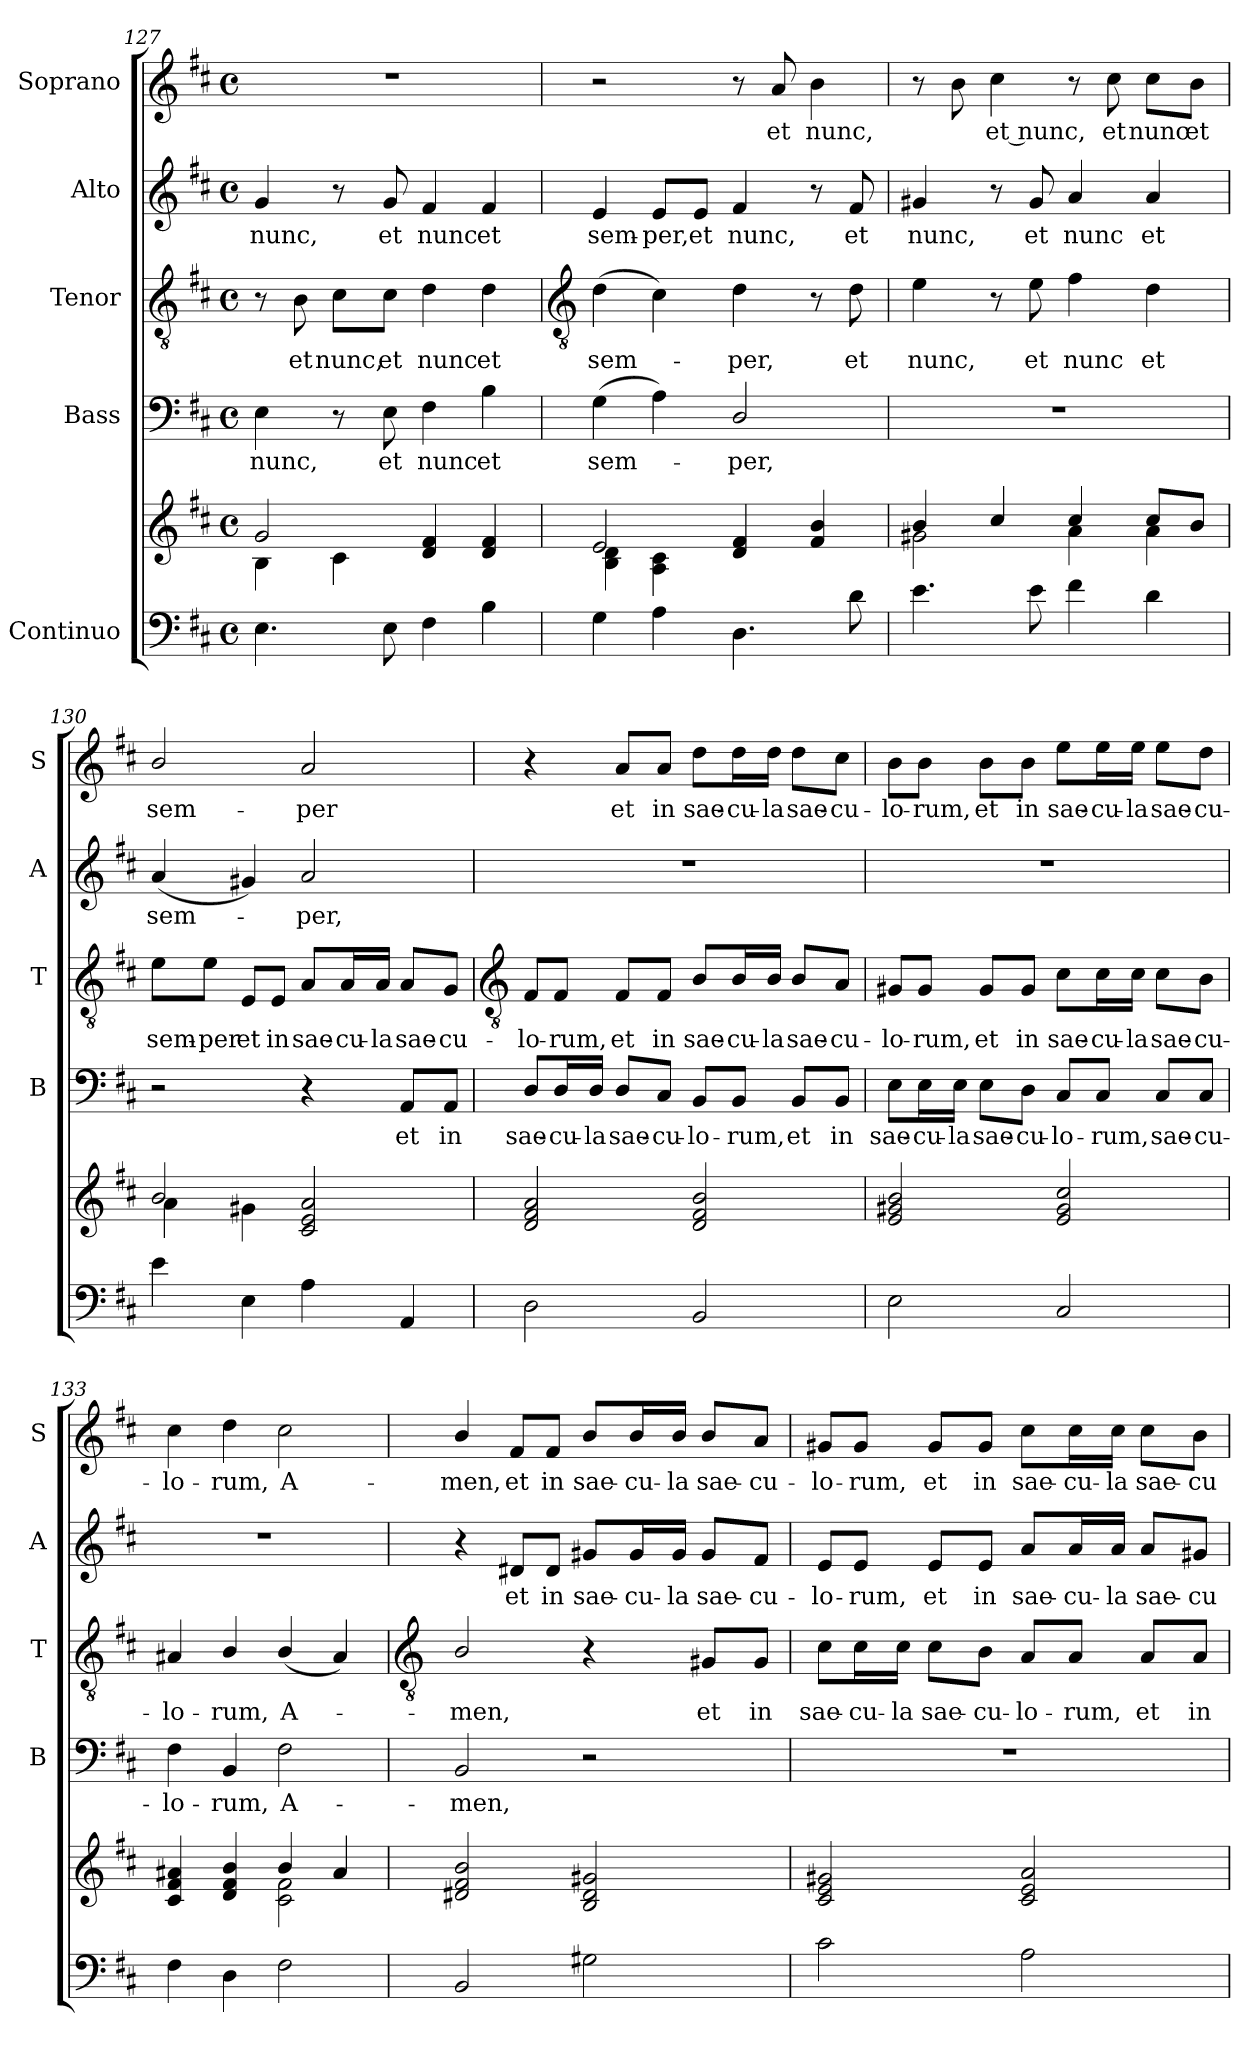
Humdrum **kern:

**kern	**kern	**kern	**text	**kern	**text	**kern	**text	**kern	**text
*part5	*part5	*part4	*part4	*part3	*part3	*part2	*part2	*part1	*part1
*staff6	*staff5	*staff4	*staff4	*staff3	*staff3	*staff2	*staff2	*staff1	*staff1
*I"Continuo	*	*I"Bass	*	*I"Tenor	*	*I"Alto	*	*I"Soprano	*
*	*	*I'B	*	*I'T	*	*I'A	*	*I'S	*
*clefF4	*clefG2	*clefF4	*	*clefGv2	*	*clefG2	*	*clefG2	*
*k[f#c#]	*k[f#c#]	*k[f#c#]	*	*k[f#c#]	*	*k[f#c#]	*	*k[f#c#]	*
*D:	*D:	*D:	*	*D:	*	*D:	*	*D:	*
*M4/4	*M4/4	*M4/4	*	*M4/4	*	*M4/4	*	*M4/4	*
*met(c)	*met(c)	*met(c)	*	*met(c)	*	*met(c)	*	*met(c)	*
=127	=127	=127	=127	=127	=127	=127	=127	=127	=127
*	*^	*	*	*	*	*	*	*	*
*	*	*^	*	*	*	*	*	*	*	*
!	!	!	!	!	!LO:LY:b	!	!	!	!LO:LY:b	!	!
4.E	2g/	4B\	1ryy	4E	nunc,	8r	.	4g	nunc,	1r	.
!	!	!	!	!	!	!	!LO:LY:b	!	!	!	!
.	.	.	.	.	.	8B	et	.	.	.	.
!	!	!	!	!	!	!	!LO:LY:b	!	!	!	!
.	.	4c#\	.	8r	.	8c#\L	nunc,	8r	.	.	.
!	!	!	!	!	!LO:LY:b	!	!LO:LY:b	!	!LO:LY:b	!	!
8E	.	.	.	8E	et	8c#\J	et	8g	et	.	.
!	!	!	!	!	!LO:LY:b	!	!LO:LY:b	!	!LO:LY:b	!	!
4F#	4d/ 4f#/	2ryy	.	4F#	nunc	4d	nunc	4f#	nunc	.	.
!	!	!	!	!	!LO:LY:b	!	!LO:LY:b	!	!LO:LY:b	!	!
4B	4d/ 4f#/	.	.	4B	et	4d	et	4f#	et	.	.
!!LO:LB:g=z
=128	=128	=128	=128	=128	=128	=128	=128	=128	=128	=128	=128
*	*	*	*	*	*	*clefGv2	*	*	*	*	*
!	!	!	!	!	!LO:LY:b	!	!LO:LY:b	!	!LO:LY:b	!	!
4G	2e/	4B\ 4d\	1ryy	(>4G	sem-	(>4d	sem-	4e	sem-	2r	.
!	!	!	!	!	!	!	!	!	!LO:LY:b	!	!
4A	.	4A\ 4c#\	.	4A)	.	4c#)	.	8e/L	-per,	.	.
!	!	!	!	!	!	!	!	!	!LO:LY:b	!	!
.	.	.	.	.	.	.	.	8e/J	et	.	.
!	!	!	!	!	!LO:LY:b	!	!LO:LY:b	!	!LO:LY:b	!	!
4.D	4d/ 4f#/	2ryy	.	2D/	per,	4d	per,	4f#	nunc,	8r	.
!	!	!	!	!	!	!	!	!	!	!	!LO:LY:b
.	.	.	.	.	.	.	.	.	.	8a	et
!	!	!	!	!	!	!	!	!	!	!	!LO:LY:b
.	4f#/ 4b/	.	.	.	.	8r	.	8r	.	4b	nunc,
!	!	!	!	!	!	!	!LO:LY:b	!	!LO:LY:b	!	!
8d	.	.	.	.	.	8d	et	8f#	et	.	.
=129	=129	=129	=129	=129	=129	=129	=129	=129	=129	=129	=129
!	!	!	!	!	!	!	!LO:LY:b	!	!LO:LY:b	!	!
4.e	4b/	2g#X\	1ryy	1r	.	4e	nunc,	4g#X	nunc,	8r	.
.	.	.	.	.	.	.	.	.	.	8b	.
!	!	!	!	!	!	!	!	!	!	!	!LO:LY:b
.	4cc#/	.	.	.	.	8r	.	8r	.	4cc#	et nunc,
!	!	!	!	!	!	!	!LO:LY:b	!	!LO:LY:b	!	!
8e	.	.	.	.	.	8e	et	8g#	et	.	.
!	!	!	!	!	!	!	!LO:LY:b	!	!LO:LY:b	!	!
4f#	4cc#/	4a\	.	.	.	4f#	nunc	4a	nunc	8r	.
!	!	!	!	!	!	!	!	!	!	!	!LO:LY:b
.	.	.	.	.	.	.	.	.	.	8cc#	et
!	!	!	!	!	!	!	!LO:LY:b	!	!LO:LY:b	!	!LO:LY:b
4d	8cc#/L	4a\	.	.	.	4d	et	4a	et	8cc#\L	nunc
!	!	!	!	!	!	!	!	!	!	!	!LO:LY:b
.	8b/J	.	.	.	.	.	.	.	.	8b\J	et
=130	=130	=130	=130	=130	=130	=130	=130	=130	=130	=130	=130
!	!	!	!	!	!	!	!LO:LY:b	!	!LO:LY:b	!	!LO:LY:b
4e	2b/	4a\	1ryy	2r	.	8e\L	sem-	(<4a	sem-	2b/	sem-
!	!	!	!	!	!	!	!LO:LY:b	!	!	!	!
.	.	.	.	.	.	8e\J	-per	.	.	.	.
!	!	!	!	!	!	!	!LO:LY:b	!	!	!	!
4E	.	4g#X\	.	.	.	8E/L	et	4g#X)	.	.	.
!	!	!	!	!	!	!	!LO:LY:b	!	!	!	!
.	.	.	.	.	.	8E/J	in	.	.	.	.
!	!	!	!	!	!	!	!LO:LY:b	!	!LO:LY:b	!	!LO:LY:b
4A	2c#/ 2e/ 2a/	2ryy	.	4r	.	8A/L	sae-	2a	per,	2a	-per
!	!	!	!	!	!	!	!LO:LY:b	!	!	!	!
.	.	.	.	.	.	16A/L	-cu-	.	.	.	.
!	!	!	!	!	!	!	!LO:LY:b	!	!	!	!
.	.	.	.	.	.	16A/JJ	-la	.	.	.	.
!	!	!	!	!	!LO:LY:b	!	!LO:LY:b	!	!	!	!
4AA	.	.	.	8AA/L	et	8A/L	sae-	.	.	.	.
!	!	!	!	!	!LO:LY:b	!	!LO:LY:b	!	!	!	!
.	.	.	.	8AA/J	in	8G/J	-cu-	.	.	.	.
!!LO:LB:g=z
=131	=131	=131	=131	=131	=131	=131	=131	=131	=131	=131	=131
*	*	*	*	*	*	*clefGv2	*	*	*	*	*
!	!	!	!	!	!LO:LY:b	!	!LO:LY:b	!	!	!	!
2D	2d/ 2f#/ 2a/	2ryy	1ryy	8D/L	sae-	8F#/L	-lo-	1r	.	4r	.
!	!	!	!	!	!LO:LY:b	!	!LO:LY:b	!	!	!	!
.	.	.	.	16D/L	-cu-	8F#/J	-rum,	.	.	.	.
!	!	!	!	!	!LO:LY:b	!	!	!	!	!	!
.	.	.	.	16D/JJ	-la	.	.	.	.	.	.
!	!	!	!	!	!LO:LY:b	!	!LO:LY:b	!	!	!	!LO:LY:b
.	.	.	.	8D/L	sae-	8F#/L	et	.	.	8a/L	et
!	!	!	!	!	!LO:LY:b	!	!LO:LY:b	!	!	!	!LO:LY:b
.	.	.	.	8C#/J	-cu-	8F#/J	in	.	.	8a/J	in
!	!	!	!	!	!LO:LY:b	!	!LO:LY:b	!	!	!	!LO:LY:b
2BB	2d/ 2f#/ 2b/	2ryy	.	8BB/L	-lo-	8B/L	sae-	.	.	8dd\L	sae-
!	!	!	!	!	!LO:LY:b	!	!LO:LY:b	!	!	!	!LO:LY:b
.	.	.	.	8BB/J	-rum,	16B/L	-cu-	.	.	16dd\L	-cu-
!	!	!	!	!	!	!	!LO:LY:b	!	!	!	!LO:LY:b
.	.	.	.	.	.	16B/JJ	-la	.	.	16dd\JJ	-la
!	!	!	!	!	!LO:LY:b	!	!LO:LY:b	!	!	!	!LO:LY:b
.	.	.	.	8BB/L	et	8B/L	sae-	.	.	8dd\L	sae-
!	!	!	!	!	!LO:LY:b	!	!LO:LY:b	!	!	!	!LO:LY:b
.	.	.	.	8BB/J	in	8A/J	-cu-	.	.	8cc#\J	-cu-
=132	=132	=132	=132	=132	=132	=132	=132	=132	=132	=132	=132
!	!	!	!	!	!LO:LY:b	!	!LO:LY:b	!	!	!	!LO:LY:b
2E	2e/ 2g#X/ 2b/	2ryy	1ryy	8E\L	sae-	8G#X/L	-lo-	1r	.	8b\L	-lo-
!	!	!	!	!	!LO:LY:b	!	!LO:LY:b	!	!	!	!LO:LY:b
.	.	.	.	16E\L	-cu-	8G#/J	-rum,	.	.	8b\J	-rum,
!	!	!	!	!	!LO:LY:b	!	!	!	!	!	!
.	.	.	.	16E\JJ	-la	.	.	.	.	.	.
!	!	!	!	!	!LO:LY:b	!	!LO:LY:b	!	!	!	!LO:LY:b
.	.	.	.	8E\L	sae-	8G#/L	et	.	.	8b\L	et
!	!	!	!	!	!LO:LY:b	!	!LO:LY:b	!	!	!	!LO:LY:b
.	.	.	.	8D\J	-cu-	8G#/J	in	.	.	8b\J	in
!	!	!	!	!	!LO:LY:b	!	!LO:LY:b	!	!	!	!LO:LY:b
2C#	2e/ 2g#/ 2cc#/	2ryy	.	8C#/L	-lo-	8c#\L	sae-	.	.	8ee\L	sae-
!	!	!	!	!	!LO:LY:b	!	!LO:LY:b	!	!	!	!LO:LY:b
.	.	.	.	8C#/J	-rum,	16c#\L	-cu-	.	.	16ee\L	-cu-
!	!	!	!	!	!	!	!LO:LY:b	!	!	!	!LO:LY:b
.	.	.	.	.	.	16c#\JJ	-la	.	.	16ee\JJ	-la
!	!	!	!	!	!LO:LY:b	!	!LO:LY:b	!	!	!	!LO:LY:b
.	.	.	.	8C#/L	sae-	8c#\L	sae-	.	.	8ee\L	sae-
!	!	!	!	!	!LO:LY:b	!	!LO:LY:b	!	!	!	!LO:LY:b
.	.	.	.	8C#/J	-cu-	8B\J	-cu-	.	.	8dd\J	-cu-
=133	=133	=133	=133	=133	=133	=133	=133	=133	=133	=133	=133
!	!	!	!	!	!LO:LY:b	!	!LO:LY:b	!	!	!	!LO:LY:b
4F#	4c#/ 4f#/ 4a#X/	2ryy	1ryy	4F#	-lo-	4A#X	-lo-	1r	.	4cc#	-lo-
!	!	!	!	!	!LO:LY:b	!	!LO:LY:b	!	!	!	!LO:LY:b
4D	4d/ 4f#/ 4b/	.	.	4BB	-rum,	4B/	-rum,	.	.	4dd	-rum,
!	!	!	!	!	!LO:LY:b	!	!LO:LY:b	!	!	!	!LO:LY:b
2F#	4b/	2c#\ 2f#\	.	2F#	A-	(<4B/	A-	.	.	2cc#	A-
.	4a#/	.	.	.	.	4A#)	.	.	.	.	.
!!LO:LB:g=z
=134	=134	=134	=134	=134	=134	=134	=134	=134	=134	=134	=134
*	*	*	*	*	*	*clefGv2	*	*	*	*	*
!	!	!	!	!	!LO:LY:b	!	!LO:LY:b	!	!	!	!LO:LY:b
2BB	2d#X/ 2f#/ 2b/	2ryy	2ryy	2BB	-men,	2B/	men,	4r	.	4b/	-men,
!	!	!	!	!	!	!	!	!	!LO:LY:b	!	!LO:LY:b
.	.	.	.	.	.	.	.	8d#X/L	et	8f#/L	et
!	!	!	!	!	!	!	!	!	!LO:LY:b	!	!LO:LY:b
.	.	.	.	.	.	.	.	8d#/J	in	8f#/J	in
!	!	!	!	!	!	!	!	!	!LO:LY:b	!	!LO:LY:b
2G#X	2B/ 2d#/ 2g#X/	2ryy	2ryy	2r	.	4r	.	8g#X/L	sae-	8b/L	sae-
!	!	!	!	!	!	!	!	!	!LO:LY:b	!	!LO:LY:b
.	.	.	.	.	.	.	.	16g#/L	-cu-	16b/L	-cu-
!	!	!	!	!	!	!	!	!	!LO:LY:b	!	!LO:LY:b
.	.	.	.	.	.	.	.	16g#/JJ	-la	16b/JJ	-la
!	!	!	!	!	!	!	!LO:LY:b	!	!LO:LY:b	!	!LO:LY:b
.	.	.	.	.	.	8G#X/L	et	8g#/L	sae-	8b/L	sae-
!	!	!	!	!	!	!	!LO:LY:b	!	!LO:LY:b	!	!LO:LY:b
.	.	.	.	.	.	8G#/J	in	8f#/J	-cu-	8a/J	-cu-
=135	=135	=135	=135	=135	=135	=135	=135	=135	=135	=135	=135
!	!	!	!	!	!	!	!LO:LY:b	!	!LO:LY:b	!	!LO:LY:b
2c#	2c#/ 2e/ 2g#X/	2ryy	2ryy	1r	.	8c#\L	sae-	8e/L	-lo-	8g#X/L	-lo-
!	!	!	!	!	!	!	!LO:LY:b	!	!LO:LY:b	!	!LO:LY:b
.	.	.	.	.	.	16c#\L	-cu-	8e/J	-rum,	8g#/J	-rum,
!	!	!	!	!	!	!	!LO:LY:b	!	!	!	!
.	.	.	.	.	.	16c#\JJ	-la	.	.	.	.
!	!	!	!	!	!	!	!LO:LY:b	!	!LO:LY:b	!	!LO:LY:b
.	.	.	.	.	.	8c#\L	sae-	8e/L	et	8g#/L	et
!	!	!	!	!	!	!	!LO:LY:b	!	!LO:LY:b	!	!LO:LY:b
.	.	.	.	.	.	8B\J	-cu-	8e/J	in	8g#/J	in
!	!	!	!	!	!	!	!LO:LY:b	!	!LO:LY:b	!	!LO:LY:b
2A	2c#/ 2e/ 2a/	2ryy	2ryy	.	.	8A/L	-lo-	8a/L	sae-	8cc#\L	sae-
!	!	!	!	!	!	!	!LO:LY:b	!	!LO:LY:b	!	!LO:LY:b
.	.	.	.	.	.	8A/J	-rum,	16a/L	-cu-	16cc#\L	-cu-
!	!	!	!	!	!	!	!	!	!LO:LY:b	!	!LO:LY:b
.	.	.	.	.	.	.	.	16a/JJ	-la	16cc#\JJ	-la
!	!	!	!	!	!	!	!LO:LY:b	!	!LO:LY:b	!	!LO:LY:b
.	.	.	.	.	.	8A/L	et	8a/L	sae-	8cc#\L	sae-
!	!	!	!	!	!	!	!LO:LY:b	!	!LO:LY:b	!	!LO:LY:b
.	.	.	.	.	.	8A/J	in	8g#X/J	-cu-	8b\J	-cu-
*	*v	*v	*v	*	*	*	*	*	*	*	*
=	=	=	=	=	=	=	=	=	=
*-	*-	*-	*-	*-	*-	*-	*-	*-	*-
